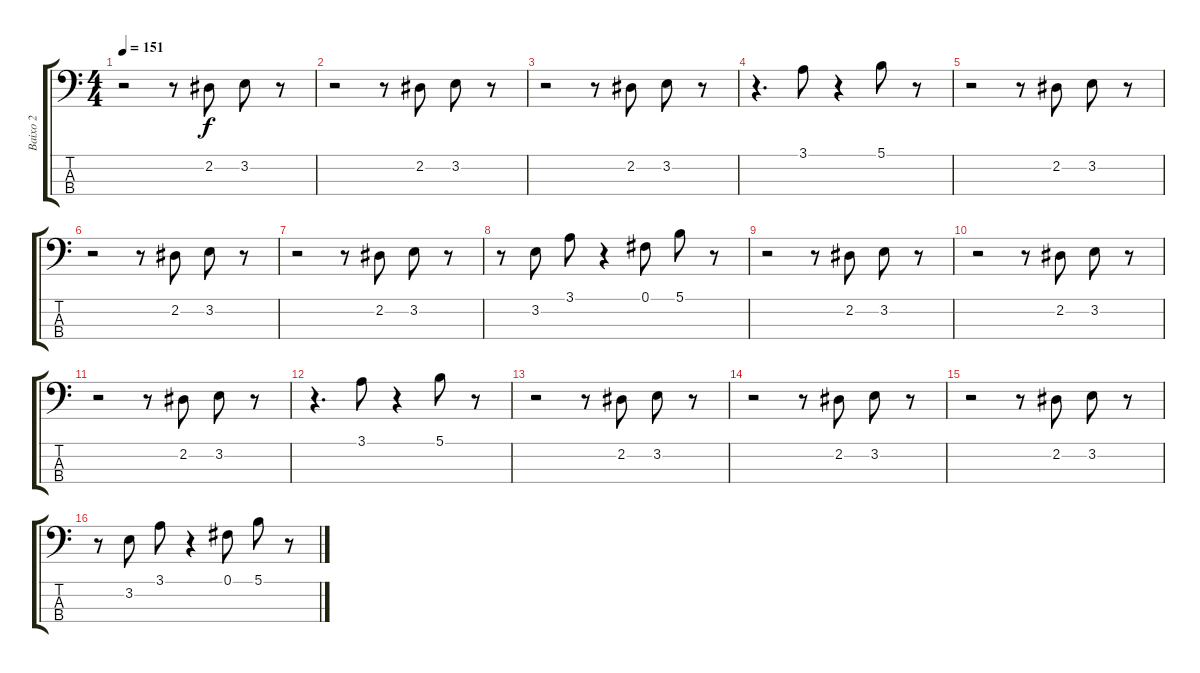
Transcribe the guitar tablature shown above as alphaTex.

\track ("Baixo 2" "Baixo 2") {instrument electricbassfinger}
\staff {score tabs}
\tuning (Gb2 Db2 Ab1 Eb1) {hide}
\ts (4 4)
\tempo 151
\clef f4
\ks c
r.2{dy f instrument electricbassfinger} r.8 2.2.8 3.2.8 r.8 |
r.2 r.8 2.2.8 3.2.8 r.8 |
r.2 r.8 2.2.8 3.2.8 r.8 |
r.4{d} 3.1.8 r.4 5.1.8 r.8 |
r.2 r.8 2.2.8 3.2.8 r.8 |
r.2 r.8 2.2.8 3.2.8 r.8 |
r.2 r.8 2.2.8 3.2.8 r.8 |
r.8 3.2.8 3.1.8 r.4 0.1.8 5.1.8 r.8 |
r.2 r.8 2.2.8 3.2.8 r.8 |
r.2 r.8 2.2.8 3.2.8 r.8 |
r.2 r.8 2.2.8 3.2.8 r.8 |
r.4{d} 3.1.8 r.4 5.1.8 r.8 |
r.2 r.8 2.2.8 3.2.8 r.8 |
r.2 r.8 2.2.8 3.2.8 r.8 |
r.2 r.8 2.2.8 3.2.8 r.8 |
r.8 3.2.8 3.1.8 r.4 0.1.8 5.1.8 r.8
